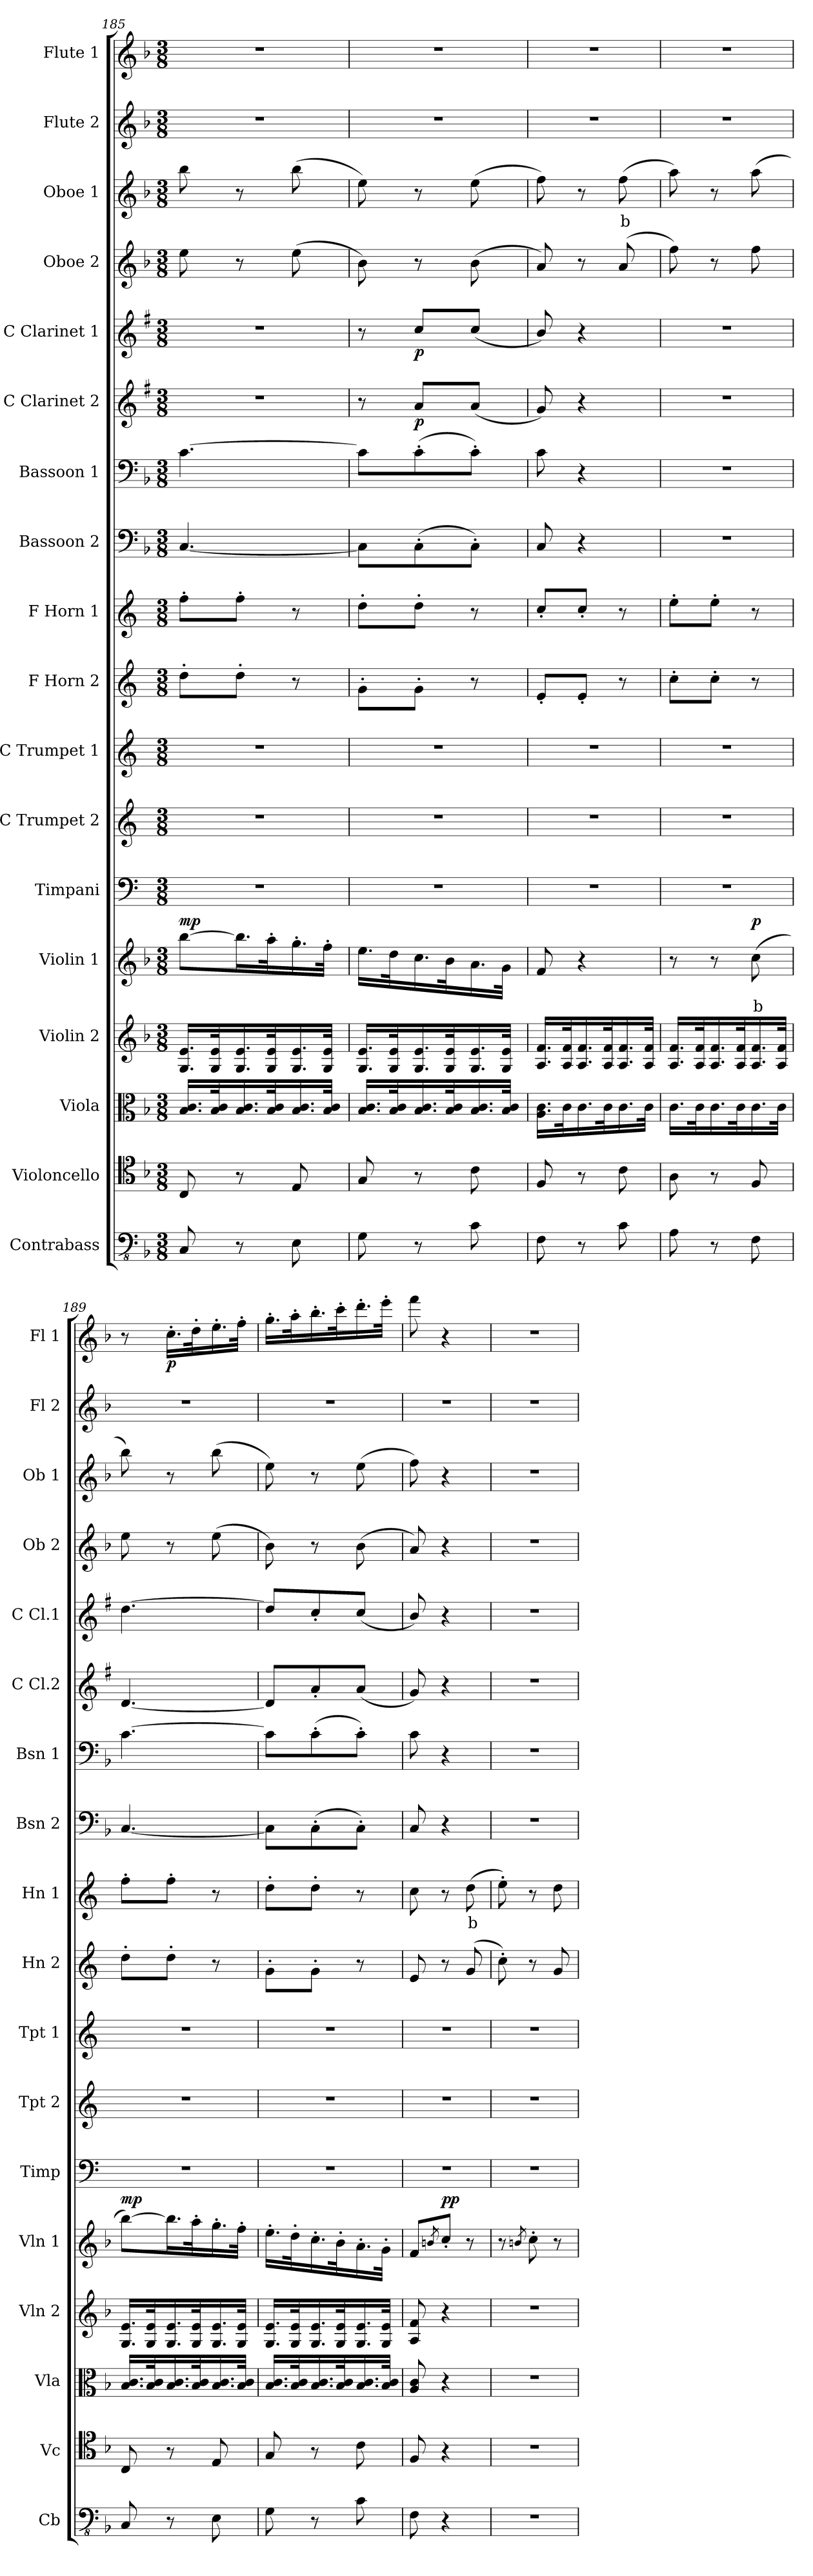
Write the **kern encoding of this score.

**kern	**kern	**kern	**kern	**kern	**text	**dynam	**kern	**kern	**kern	**kern	**kern	**text	**kern	**kern	**kern	**dynam	**kern	**dynam	**kern	**kern	**text	**kern	**kern	**dynam
*part18	*part17	*part16	*part15	*part14	*part14	*part14	*part13	*part12	*part11	*part10	*part9	*part9	*part8	*part7	*part6	*part6	*part5	*part5	*part4	*part3	*part3	*part2	*part1	*part1
*staff18	*staff17	*staff16	*staff15	*staff14	*staff14	*staff14	*staff13	*staff12	*staff11	*staff10	*staff9	*staff9	*staff8	*staff7	*staff6	*staff6	*staff5	*staff5	*staff4	*staff3	*staff3	*staff2	*staff1	*staff1
*I"Contrabass	*I"Violoncello	*I"Viola	*I"Violin 2	*I"Violin 1	*	*	*I"Timpani	*I"C Trumpet 2	*I"C Trumpet 1	*I"F Horn 2	*I"F Horn 1	*	*I"Bassoon 2	*I"Bassoon 1	*I"C Clarinet 2	*	*I"C Clarinet 1	*	*I"Oboe 2	*I"Oboe 1	*	*I"Flute 2	*I"Flute 1	*
*I'Cb	*I'Vc	*I'Vla	*I'Vln 2	*I'Vln 1	*	*	*I'Timp	*I'Tpt 2	*I'Tpt 1	*I'Hn 2	*I'Hn 1	*	*I'Bsn 2	*I'Bsn 1	*I'C Cl.2	*	*I'C Cl.1	*	*I'Ob 2	*I'Ob 1	*	*I'Fl 2	*I'Fl 1	*
*clefFv4	*clefC4	*clefC3	*clefG2	*clefG2	*	*	*clefF4	*clefG2	*clefG2	*clefG2	*clefG2	*	*clefF4	*clefF4	*clefG2	*	*clefG2	*	*clefG2	*clefG2	*	*clefG2	*clefG2	*
*	*	*	*	*	*	*	*	*	*	*ITrd4c7	*ITrd4c7	*	*	*	*ITrd1c2	*	*ITrd1c2	*	*	*	*	*	*	*
*k[b-]	*k[b-]	*k[b-]	*k[b-]	*k[b-]	*	*	*k[]	*k[]	*k[]	*k[b-]	*k[b-]	*	*k[b-]	*k[b-]	*k[b-]	*	*k[b-]	*	*k[b-]	*k[b-]	*	*k[b-]	*k[b-]	*
*F:	*F:	*F:	*F:	*F:	*	*	*	*	*	*	*	*	*F:	*F:	*F:	*	*F:	*	*F:	*F:	*	*F:	*F:	*
*M3/8	*M3/8	*M3/8	*M3/8	*M3/8	*	*	*M3/8	*M3/8	*M3/8	*M3/8	*M3/8	*	*M3/8	*M3/8	*M3/8	*	*M3/8	*	*M3/8	*M3/8	*	*M3/8	*M3/8	*
=185	=185	=185	=185	=185	=185	=185	=185	=185	=185	=185	=185	=185	=185	=185	=185	=185	=185	=185	=185	=185	=185	=185	=185	=185
!	!	!	!	!	!	!LO:DY:b	!	!	!	!	!	!	!	!	!	!	!	!	!	!	!	!	!	!
8CC/	8C/	16.B-/ 16.c/LL	16.G/ 16.e/LL	[8bb-\L	.	mp	4.r	4.r	4.r	8g'\L	8b-'\L	.	[4.C/	[4.c\	4.r	.	4.r	.	8ee\	8bb-\	.	4.r	4.r	.
.	.	32B-/ 32c/K	32G/ 32e/K	.	.	.	.	.	.	.	.	.	.	.	.	.	.	.	.	.	.	.	.	.
8r	8r	16.B-/ 16.c/	16.G/ 16.e/	16.bb-\L]	.	.	.	.	.	8g'\J	8b-'\J	.	.	.	.	.	.	.	8r	8r	.	.	.	.
.	.	32B-/ 32c/K	32G/ 32e/K	32aa'\K	.	.	.	.	.	.	.	.	.	.	.	.	.	.	.	.	.	.	.	.
8EE\	8E/	16.B-/ 16.c/	16.G/ 16.e/	16.gg'\	.	.	.	.	.	8r	8r	.	.	.	.	.	.	.	(>8ee\	(>8bb-\	.	.	.	.
.	.	32B-/ 32c/JJk	32G/ 32e/JJk	32ff'\JJk	.	.	.	.	.	.	.	.	.	.	.	.	.	.	.	.	.	.	.	.
=186	=186	=186	=186	=186	=186	=186	=186	=186	=186	=186	=186	=186	=186	=186	=186	=186	=186	=186	=186	=186	=186	=186	=186	=186
8GG\	8G/	16.B-/ 16.c/LL	16.G/ 16.e/LL	16.ee\LL	.	.	4.r	4.r	4.r	8c'\L	8g'\L	.	8C\L]	8c\L]	8r	.	8r	.	8b-\)	8ee\)	.	4.r	4.r	.
.	.	32B-/ 32c/K	32G/ 32e/K	32dd\K	.	.	.	.	.	.	.	.	.	.	.	.	.	.	.	.	.	.	.	.
!	!	!	!	!	!	!	!	!	!	!	!	!	!	!	!	!LO:DY:b	!	!LO:DY:b	!	!	!	!	!	!
8r	8r	16.B-/ 16.c/	16.G/ 16.e/	16.cc\	.	.	.	.	.	8c'\J	8g'\J	.	(>8C'\	(>8c'\	8g/L	p	8b-/L	p	8r	8r	.	.	.	.
.	.	32B-/ 32c/K	32G/ 32e/K	32b-\K	.	.	.	.	.	.	.	.	.	.	.	.	.	.	.	.	.	.	.	.
8C\	8c\	16.B-/ 16.c/	16.G/ 16.e/	16.a\	.	.	.	.	.	8r	8r	.	8C'\J)	8c'\J)	(<8g/J	.	(<8b-/J	.	(>8b-\	(>8ee\	.	.	.	.
.	.	32B-/ 32c/JJk	32G/ 32e/JJk	32g\JJk	.	.	.	.	.	.	.	.	.	.	.	.	.	.	.	.	.	.	.	.
=187	=187	=187	=187	=187	=187	=187	=187	=187	=187	=187	=187	=187	=187	=187	=187	=187	=187	=187	=187	=187	=187	=187	=187	=187
8FF\	8F/	16.A\ 16.c\LL	16.A/ 16.f/LL	8f/	.	.	4.r	4.r	4.r	8A'/L	8f'/L	.	8C/	8c\	8f/)	.	8a/)	.	8a/)	8ff\)	.	4.r	4.r	.
.	.	32c\K	32A/ 32f/K	.	.	.	.	.	.	.	.	.	.	.	.	.	.	.	.	.	.	.	.	.
8r	8r	16.c\	16.A/ 16.f/	4r	.	.	.	.	.	8A'/J	8f'/J	.	4r	4r	4r	.	4r	.	8r	8r	.	.	.	.
.	.	32c\K	32A/ 32f/K	.	.	.	.	.	.	.	.	.	.	.	.	.	.	.	.	.	.	.	.	.
!	!	!	!	!	!	!	!	!	!	!	!	!	!	!	!	!	!	!	!	!	!LO:LY:b:color=#FF0000	!	!	!
8C\	8c\	16.c\	16.A/ 16.f/	.	.	.	.	.	.	8r	8r	.	.	.	.	.	.	.	(<8a/	(>8ff\	b	.	.	.
.	.	32c\JJk	32A/ 32f/JJk	.	.	.	.	.	.	.	.	.	.	.	.	.	.	.	.	.	.	.	.	.
=188	=188	=188	=188	=188	=188	=188	=188	=188	=188	=188	=188	=188	=188	=188	=188	=188	=188	=188	=188	=188	=188	=188	=188	=188
8AA\	8A\	16.c\LL	16.A/ 16.f/LL	8r	.	.	4.r	4.r	4.r	8f'\L	8a'\L	.	4.r	4.r	4.r	.	4.r	.	8ff\)	8aa\)	.	4.r	4.r	.
.	.	32c\K	32A/ 32f/K	.	.	.	.	.	.	.	.	.	.	.	.	.	.	.	.	.	.	.	.	.
8r	8r	16.c\	16.A/ 16.f/	8r	.	.	.	.	.	8f'\J	8a'\J	.	.	.	.	.	.	.	8r	8r	.	.	.	.
.	.	32c\K	32A/ 32f/K	.	.	.	.	.	.	.	.	.	.	.	.	.	.	.	.	.	.	.	.	.
!	!	!	!	!	!LO:LY:b:color=#FF0000	!LO:DY:b	!	!	!	!	!	!	!	!	!	!	!	!	!	!	!	!	!	!
8FF\	8F/	16.c\	16.A/ 16.f/	(>8cc\	b	p	.	.	.	8r	8r	.	.	.	.	.	.	.	8ff\	(>8aa\	.	.	.	.
.	.	32c\JJk	32A/ 32f/JJk	.	.	.	.	.	.	.	.	.	.	.	.	.	.	.	.	.	.	.	.	.
!!LO:PB:g=z
=189	=189	=189	=189	=189	=189	=189	=189	=189	=189	=189	=189	=189	=189	=189	=189	=189	=189	=189	=189	=189	=189	=189	=189	=189
!	!	!	!	!	!	!LO:DY:b	!	!	!	!	!	!	!	!	!	!	!	!	!	!	!	!	!	!
8CC/	8C/	16.B-/ 16.c/LL	16.G/ 16.e/LL	[8bb-\L)	.	mp	4.r	4.r	4.r	8g'\L	8b-'\L	.	[4.C/	[4.c\	[4.c/	.	[4.cc\	.	8ee\	8bb-\)	.	4.r	8r	.
.	.	32B-/ 32c/K	32G/ 32e/K	.	.	.	.	.	.	.	.	.	.	.	.	.	.	.	.	.	.	.	.	.
!	!	!	!	!	!	!	!	!	!	!	!	!	!	!	!	!	!	!	!	!	!	!	!	!LO:DY:b
8r	8r	16.B-/ 16.c/	16.G/ 16.e/	16.bb-\L]	.	.	.	.	.	8g'\J	8b-'\J	.	.	.	.	.	.	.	8r	8r	.	.	16.cc'\LL	p
.	.	32B-/ 32c/K	32G/ 32e/K	32aa'\K	.	.	.	.	.	.	.	.	.	.	.	.	.	.	.	.	.	.	32dd'\K	.
8EE\	8E/	16.B-/ 16.c/	16.G/ 16.e/	16.gg'\	.	.	.	.	.	8r	8r	.	.	.	.	.	.	.	(>8ee\	(>8bb-\	.	.	16.ee'\	.
.	.	32B-/ 32c/JJk	32G/ 32e/JJk	32ff'\JJk	.	.	.	.	.	.	.	.	.	.	.	.	.	.	.	.	.	.	32ff'\JJk	.
=190	=190	=190	=190	=190	=190	=190	=190	=190	=190	=190	=190	=190	=190	=190	=190	=190	=190	=190	=190	=190	=190	=190	=190	=190
8GG\	8G/	16.B-/ 16.c/LL	16.G/ 16.e/LL	16.ee'\LL	.	.	4.r	4.r	4.r	8c'\L	8g'\L	.	8C\L]	8c\L]	8c/L]	.	8cc/L]	.	8b-\)	8ee\)	.	4.r	16.gg'\LL	.
.	.	32B-/ 32c/K	32G/ 32e/K	32dd'\K	.	.	.	.	.	.	.	.	.	.	.	.	.	.	.	.	.	.	32aa'\K	.
8r	8r	16.B-/ 16.c/	16.G/ 16.e/	16.cc'\	.	.	.	.	.	8c'\J	8g'\J	.	(>8C'\	(>8c'\	8g'/	.	8b-'/	.	8r	8r	.	.	16.bb-'\	.
.	.	32B-/ 32c/K	32G/ 32e/K	32b-'\K	.	.	.	.	.	.	.	.	.	.	.	.	.	.	.	.	.	.	32ccc'\K	.
8C\	8c\	16.B-/ 16.c/	16.G/ 16.e/	16.a'\	.	.	.	.	.	8r	8r	.	8C'\J)	8c'\J)	(<8g/J	.	(<8b-/J	.	(>8b-\	(>8ee\	.	.	16.ddd'\	.
.	.	32B-/ 32c/JJk	32G/ 32e/JJk	32g'\JJk	.	.	.	.	.	.	.	.	.	.	.	.	.	.	.	.	.	.	32eee'\JJk	.
=191	=191	=191	=191	=191	=191	=191	=191	=191	=191	=191	=191	=191	=191	=191	=191	=191	=191	=191	=191	=191	=191	=191	=191	=191
8FF\	8F/	8A/ 8c/	8A/ 8f/	8f/L	.	.	4.r	4.r	4.r	8A/	8f\	.	8C/	8c\	8f/)	.	8a/)	.	8a/)	8ff\)	.	4.r	8fff\	.
.	.	.	.	8qbn/	.	.	.	.	.	.	.	.	.	.	.	.	.	.	.	.	.	.	.	.
!	!	!	!	!	!	!LO:DY:b	!	!	!	!	!	!	!	!	!	!	!	!	!	!	!	!	!	!
4r	4r	4r	4r	8cc'/J	.	pp	.	.	.	8r	8r	.	4r	4r	4r	.	4r	.	4r	4r	.	.	4r	.
!	!	!	!	!	!	!	!	!	!	!	!	!LO:LY:b:color=#FF0000	!	!	!	!	!	!	!	!	!	!	!	!
.	.	.	.	8r	.	.	.	.	.	(<8c/	(>8g\	b	.	.	.	.	.	.	.	.	.	.	.	.
=192	=192	=192	=192	=192	=192	=192	=192	=192	=192	=192	=192	=192	=192	=192	=192	=192	=192	=192	=192	=192	=192	=192	=192	=192
4.r	4.r	4.r	4.r	8r	.	.	4.r	4.r	4.r	8f'\)	8a'\)	.	4.r	4.r	4.r	.	4.r	.	4.r	4.r	.	4.r	4.r	.
.	.	.	.	8qbn/	.	.	.	.	.	.	.	.	.	.	.	.	.	.	.	.	.	.	.	.
.	.	.	.	8cc'\	.	.	.	.	.	8r	8r	.	.	.	.	.	.	.	.	.	.	.	.	.
.	.	.	.	8r	.	.	.	.	.	8c/	8g\	.	.	.	.	.	.	.	.	.	.	.	.	.
=	=	=	=	=	=	=	=	=	=	=	=	=	=	=	=	=	=	=	=	=	=	=	=	=
*-	*-	*-	*-	*-	*-	*-	*-	*-	*-	*-	*-	*-	*-	*-	*-	*-	*-	*-	*-	*-	*-	*-	*-	*-
